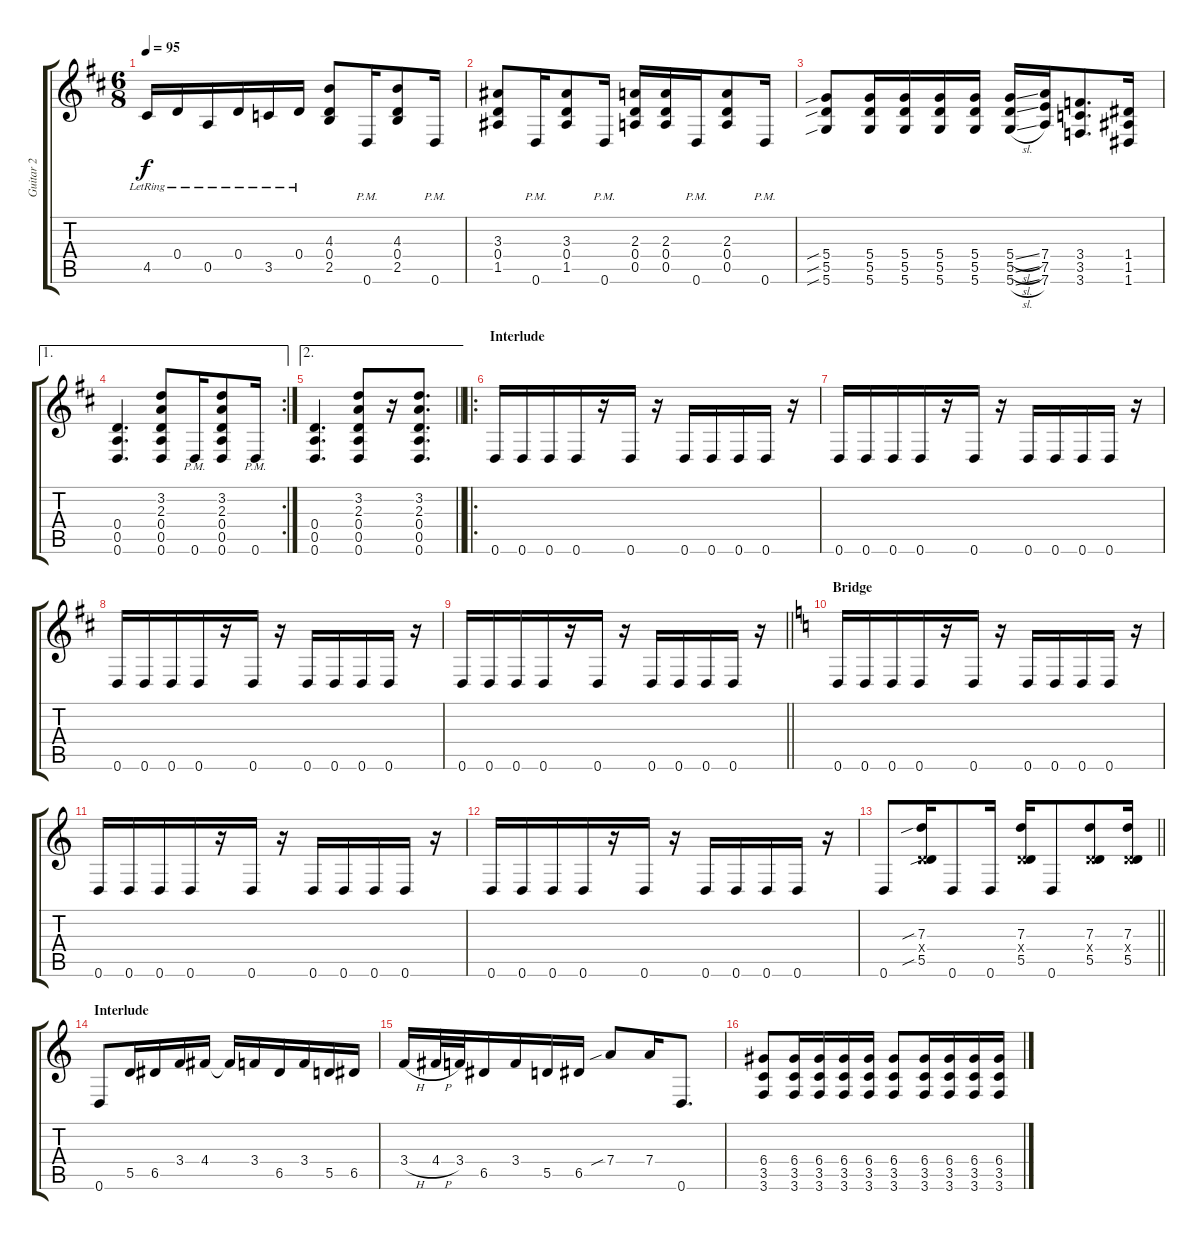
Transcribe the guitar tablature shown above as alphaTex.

\track ("Guitar 2" "Guitar 2") {instrument distortionguitar}
\staff {score tabs}
\tuning (E4 B3 G3 D3 A2 D2) {hide}
\ts (6 8)
\tempo 95
\clef g2
\ks d
4.5{lr}.16{dy f} 0.4{lr}.16 0.5{lr}.16 0.4{lr}.16 3.5{lr}.16 0.4{lr}.16 (4.3 0.4 2.5).8 0.6{pm}.16 (4.3 0.4 2.5).8 0.6{pm}.16 |
(3.3 0.4 1.5).8 0.6{pm}.16 (3.3 0.4 1.5).8 0.6{pm}.16 (2.3 0.4 0.5).16 (2.3 0.4 0.5).16 0.6{pm}.16 (2.3 0.4 0.5).8 0.6{pm}.16 |
(5.4{sib} 5.5{sib} 5.6{sib}).8 (5.4 5.5 5.6).16 (5.4 5.5 5.6).16 (5.4 5.5 5.6).16 (5.4 5.5 5.6).16 (5.4{sl} 5.5{sl} 5.6{sl}).16 (7.4 7.5 7.6).16 (3.4 3.5 3.6).8{d} (1.4 1.5 1.6).16 |
\ae 1
\rc 2
(0.4 0.5 0.6).4{d} (3.2 2.3 0.4 0.5 0.6).8 0.6{pm}.16 (3.2 2.3 0.4 0.5 0.6).8 0.6{pm}.16 |
\ae 2
\barLineRight lightlight
(0.4 0.5 0.6).4{d} (3.2 2.3 0.4 0.5 0.6).8 r.16 (3.2 2.3 0.4 0.5 0.6).8{d} |
\ro
\section ("" "Interlude")
0.6.16 0.6.16 0.6.16 0.6.16 r.16 0.6.16 r.16 0.6.16 0.6.16 0.6.16 0.6.16 r.16 |
0.6.16 0.6.16 0.6.16 0.6.16 r.16 0.6.16 r.16 0.6.16 0.6.16 0.6.16 0.6.16 r.16 |
0.6.16 0.6.16 0.6.16 0.6.16 r.16 0.6.16 r.16 0.6.16 0.6.16 0.6.16 0.6.16 r.16 |
\barLineRight lightlight
0.6.16 0.6.16 0.6.16 0.6.16 r.16 0.6.16 r.16 0.6.16 0.6.16 0.6.16 0.6.16 r.16 |
\section ("" "Bridge")
\ks c
0.6.16 0.6.16 0.6.16 0.6.16 r.16 0.6.16 r.16 0.6.16 0.6.16 0.6.16 0.6.16 r.16 |
0.6.16 0.6.16 0.6.16 0.6.16 r.16 0.6.16 r.16 0.6.16 0.6.16 0.6.16 0.6.16 r.16 |
0.6.16 0.6.16 0.6.16 0.6.16 r.16 0.6.16 r.16 0.6.16 0.6.16 0.6.16 0.6.16 r.16 |
\barLineRight lightlight
0.6.8 (7.3{sib} 0.4{x} 5.5{sib}).16 0.6.8 0.6.16 (7.3 0.4{x} 5.5).16 0.6.8 (7.3 0.4{x} 5.5).8 (7.3 0.4{x} 5.5).16 |
\section ("" "Interlude")
0.6.8 5.5.16 6.5.16 3.4.16 4.4.16 4.4{t}.16 3.4.16 6.5.16 3.4.16 5.5.16 6.5.16 |
3.4{h}.16 4.4{h}.32 3.4.32 6.5.16 3.4.16 5.5.16 6.5.16 7.4{sib}.8 7.4.16 0.6.8{d} |
(6.4 3.5 3.6).8 (6.4 3.5 3.6).16 (6.4 3.5 3.6).16 (6.4 3.5 3.6).16 (6.4 3.5 3.6).16 (6.4 3.5 3.6).8 (6.4 3.5 3.6).16 (6.4 3.5 3.6).16 (6.4 3.5 3.6).16 (6.4 3.5 3.6).16
